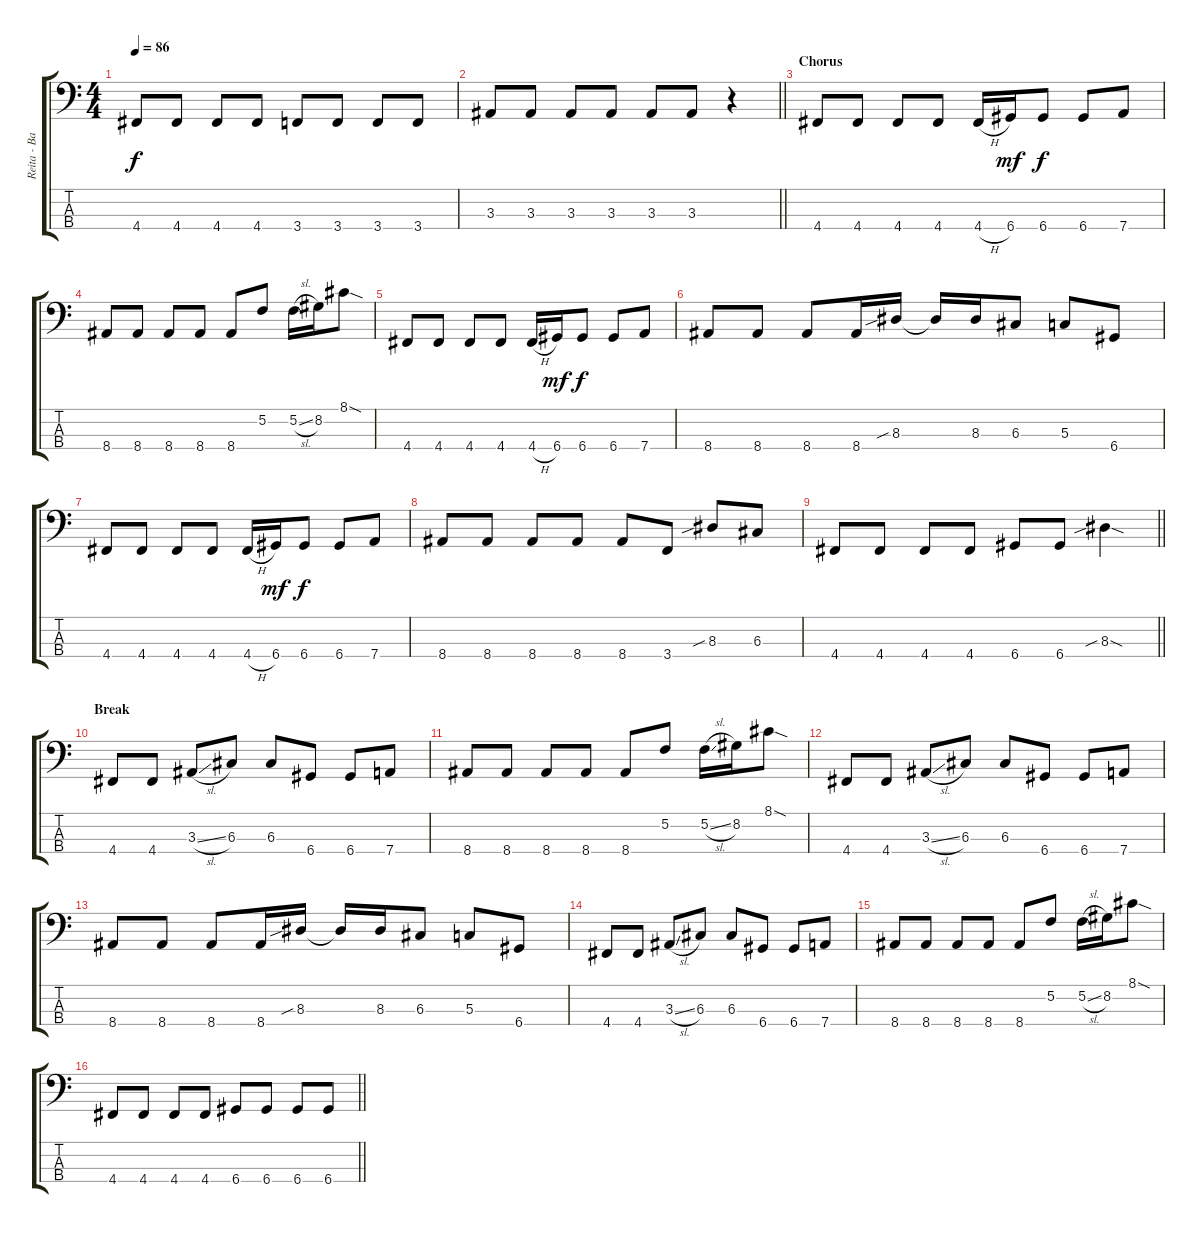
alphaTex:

\track ("Reita - Bass" "Reita - Ba") {instrument electricbasspick}
\staff {score tabs}
\tuning (F2 C2 G1 D1) {hide}
\ts (4 4)
\tempo 86
\clef f4
\ks c
4.4.8{dy f} 4.4.8 4.4.8 4.4.8 3.4.8 3.4.8 3.4.8 3.4.8 |
\barLineRight lightlight
3.3.8 3.3.8 3.3.8 3.3.8 3.3.8 3.3.8 r.4 |
\section ("" "Chorus")
4.4.8 4.4.8 4.4.8 4.4.8 4.4{h}.16 6.4.16{dy mf} 6.4.8{dy f} 6.4.8 7.4.8 |
8.4.8 8.4.8 8.4.8 8.4.8 8.4.8 5.2.8 5.2{sl}.16 8.2.16 8.1{sod}.8 |
4.4.8 4.4.8 4.4.8 4.4.8 4.4{h}.16 6.4.16{dy mf} 6.4.8{dy f} 6.4.8 7.4.8 |
8.4.8 8.4.8 8.4.8 8.4.16 8.3{sib}.16 8.3{t}.16 8.3.16 6.3.8 5.3.8 6.4.8 |
4.4.8 4.4.8 4.4.8 4.4.8 4.4{h}.16 6.4.16{dy mf} 6.4.8{dy f} 6.4.8 7.4.8 |
8.4.8 8.4.8 8.4.8 8.4.8 8.4.8 3.4.8 8.3{sib}.8 6.3.8 |
\barLineRight lightlight
4.4.8 4.4.8 4.4.8 4.4.8 6.4.8 6.4.8 8.3{sib sod}.4 |
\section ("" "Break")
4.4.8 4.4.8 3.3{sl}.8 6.3.8 6.3.8 6.4.8 6.4.8 7.4.8 |
8.4.8 8.4.8 8.4.8 8.4.8 8.4.8 5.2.8 5.2{sl}.16 8.2.16 8.1{sod}.8 |
4.4.8 4.4.8 3.3{sl}.8 6.3.8 6.3.8 6.4.8 6.4.8 7.4.8 |
8.4.8 8.4.8 8.4.8 8.4.16 8.3{sib}.16 8.3{t}.16 8.3.16 6.3.8 5.3.8 6.4.8 |
4.4.8 4.4.8 3.3{sl}.8 6.3.8 6.3.8 6.4.8 6.4.8 7.4.8 |
8.4.8 8.4.8 8.4.8 8.4.8 8.4.8 5.2.8 5.2{sl}.16 8.2.16 8.1{sod}.8 |
\barLineRight lightlight
4.4.8 4.4.8 4.4.8 4.4.8 6.4.8 6.4.8 6.4.8 6.4.8
